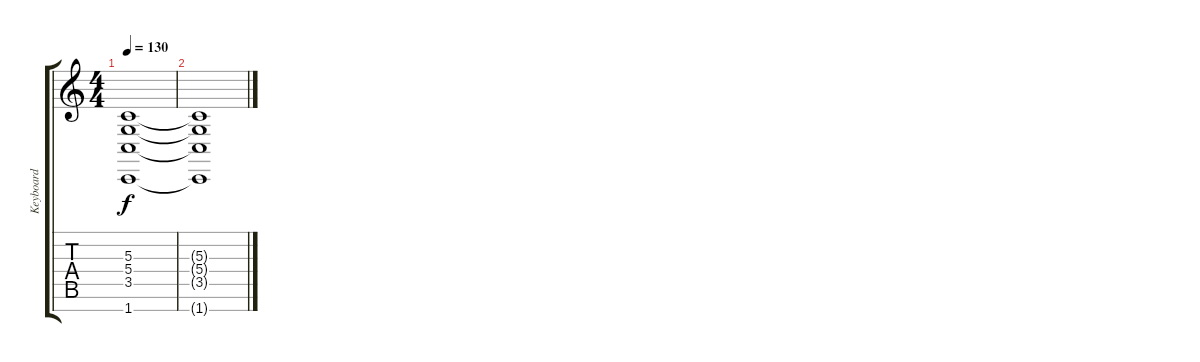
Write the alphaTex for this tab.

\track ("Keyboard" "Keyboard") {instrument lead2sawtooth}
\staff {score tabs}
\tuning (E4 B3 G3 D3 A2 E2 B1) {hide}
\ts (4 4)
\tempo 130
\clef g2
\ks c
(5.3{t} 5.4{t} 3.5{t} 1.7{t}).1{dy f} |
(5.3{t} 5.4{t} 3.5{t} 1.7{t}).1
